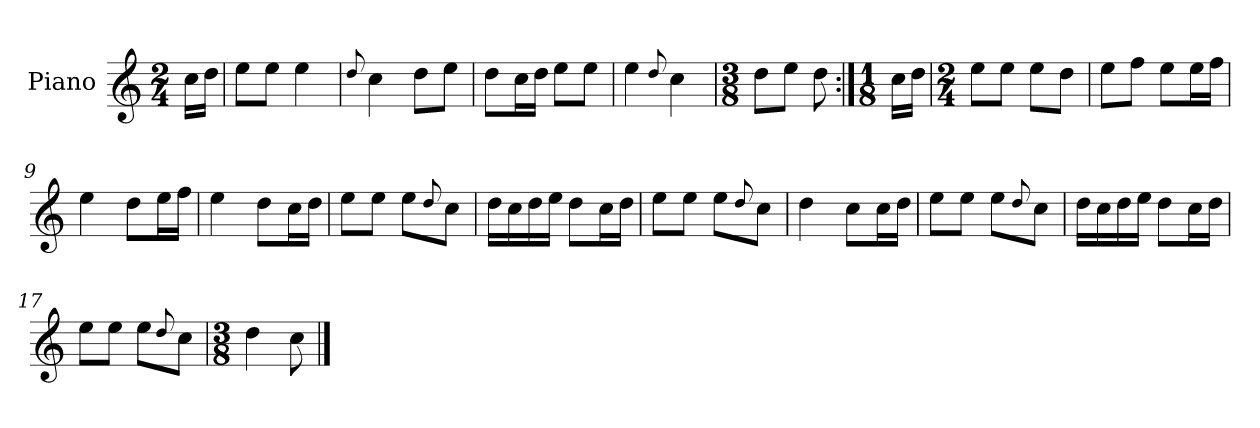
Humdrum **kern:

**kern
*part1
*staff1
*I"Piano
*I'Pno.
*clefG2
*k[]
*M2/4
=
16cc\LL
16dd\JJ
=1
8ee\L
8ee\J
4ee\
=2
8qqdd/
4cc\
8dd\L
8ee\J
=3
8dd\L
16cc\L
16dd\JJ
8ee\L
8ee\J
=4
4ee\
8qqdd/
4cc\
=5
*M3/8
8dd\L
8ee\J
8dd\
=6:|!
*M1/8
16cc\LL
16dd\JJ
=7
*M2/4
8ee\L
8ee\J
8ee\L
8dd\J
=8
8ee\L
8ff\J
8ee\L
16ee\L
16ff\JJ
!!LO:LB:g=z
=9
4ee\
8dd\L
16ee\L
16ff\JJ
=10
4ee\
8dd\L
16cc\L
16dd\JJ
=11
8ee\L
8ee\J
8ee\L
8qqdd/
8cc\J
=12
16dd\LL
16cc\
16dd\
16ee\JJ
8dd\L
16cc\L
16dd\JJ
=13
8ee\L
8ee\J
8ee\L
8qqdd/
8cc\J
=14
4dd\
8cc\L
16cc\L
16dd\JJ
=15
8ee\L
8ee\J
8ee\L
8qqdd/
8cc\J
!!LO:LB:g=z
=16
16dd\LL
16cc\
16dd\
16ee\JJ
8dd\L
16cc\L
16dd\JJ
=17
8ee\L
8ee\J
8ee\L
8qqdd/
8cc\J
=18
*M3/8
4dd\
8cc\
==
*-
